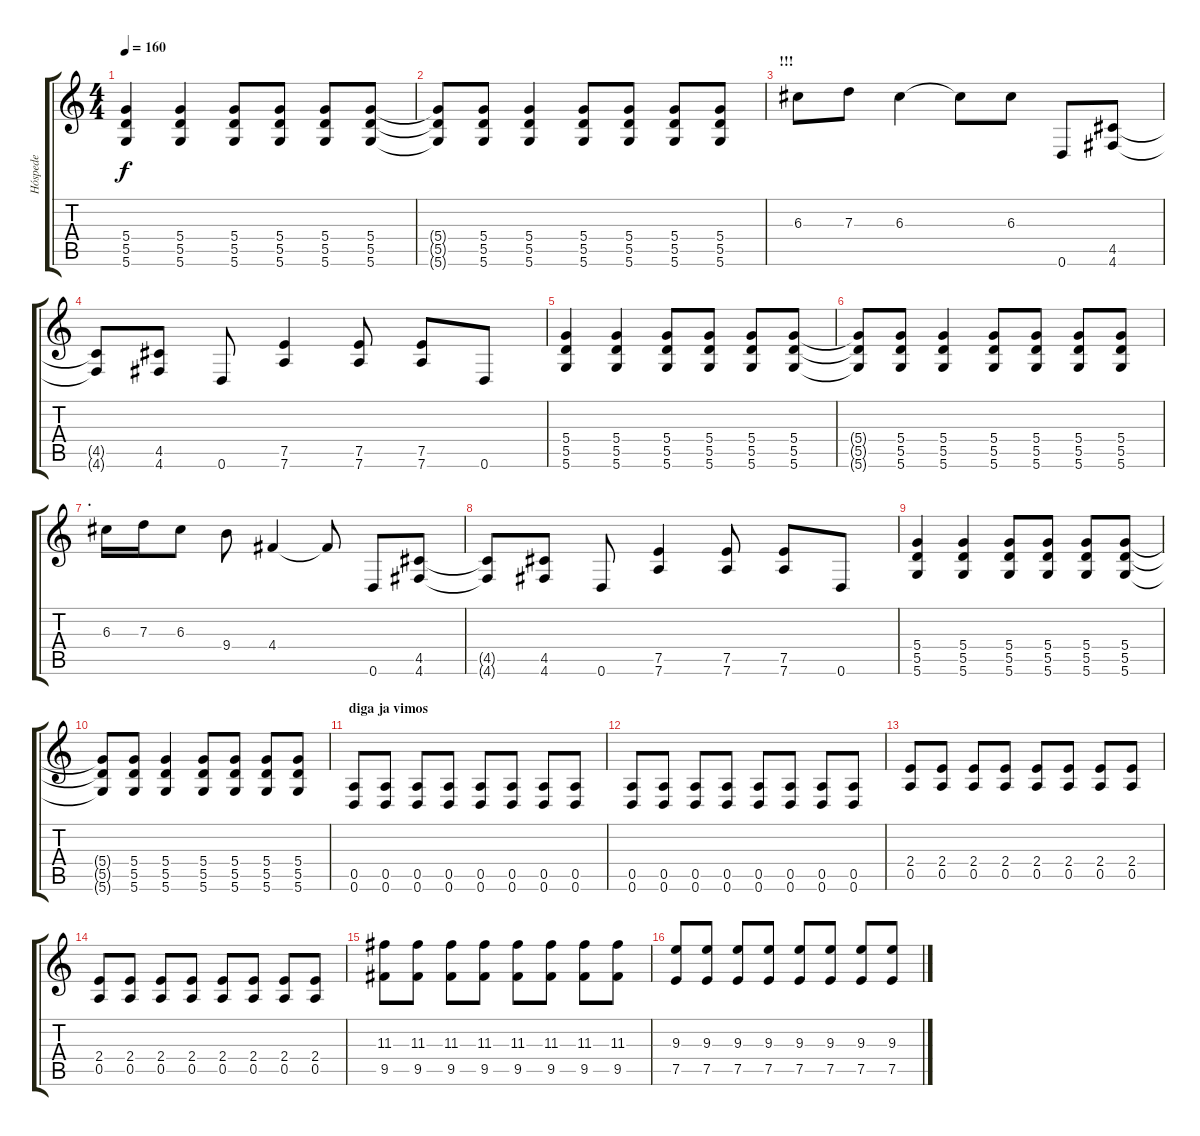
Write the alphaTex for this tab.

\track ("Hóspede" "Hóspede") {instrument distortionguitar}
\staff {score tabs}
\tuning (E4 B3 G3 D3 A2 D2) {hide}
\ts (4 4)
\tempo 160
\clef g2
\ks c
(5.4 5.5 5.6).4{dy f} (5.4 5.5 5.6).4 (5.4 5.5 5.6).8 (5.4 5.5 5.6).8 (5.4 5.5 5.6).8 (5.4 5.5 5.6).8 |
(5.4{t} 5.5{t} 5.6{t}).8 (5.4 5.5 5.6).8 (5.4 5.5 5.6).4 (5.4 5.5 5.6).8 (5.4 5.5 5.6).8 (5.4 5.5 5.6).8 (5.4 5.5 5.6).8 |
\section ("" "!!!")
6.3.8 7.3.8 6.3.4 6.3{t}.8 6.3.8 0.6.8 (4.5 4.6).8 |
(4.5{t} 4.6{t}).8 (4.5 4.6).8 0.6.8 (7.5 7.6).4 (7.5 7.6).8 (7.5 7.6).8 0.6.8 |
(5.4 5.5 5.6).4 (5.4 5.5 5.6).4 (5.4 5.5 5.6).8 (5.4 5.5 5.6).8 (5.4 5.5 5.6).8 (5.4 5.5 5.6).8 |
(5.4{t} 5.5{t} 5.6{t}).8 (5.4 5.5 5.6).8 (5.4 5.5 5.6).4 (5.4 5.5 5.6).8 (5.4 5.5 5.6).8 (5.4 5.5 5.6).8 (5.4 5.5 5.6).8 |
\section ("" ".")
6.3.16 7.3.16 6.3.8 9.4.8 4.4.4 4.4{t}.8 0.6.8 (4.5 4.6).8 |
(4.5{t} 4.6{t}).8 (4.5 4.6).8 0.6.8 (7.5 7.6).4 (7.5 7.6).8 (7.5 7.6).8 0.6.8 |
(5.4 5.5 5.6).4 (5.4 5.5 5.6).4 (5.4 5.5 5.6).8 (5.4 5.5 5.6).8 (5.4 5.5 5.6).8 (5.4 5.5 5.6).8 |
(5.4{t} 5.5{t} 5.6{t}).8 (5.4 5.5 5.6).8 (5.4 5.5 5.6).4 (5.4 5.5 5.6).8 (5.4 5.5 5.6).8 (5.4 5.5 5.6).8 (5.4 5.5 5.6).8 |
\section ("" "diga ja vimos")
(0.5 0.6).8 (0.5 0.6).8 (0.5 0.6).8 (0.5 0.6).8 (0.5 0.6).8 (0.5 0.6).8 (0.5 0.6).8 (0.5 0.6).8 |
(0.5 0.6).8 (0.5 0.6).8 (0.5 0.6).8 (0.5 0.6).8 (0.5 0.6).8 (0.5 0.6).8 (0.5 0.6).8 (0.5 0.6).8 |
(2.4 0.5).8 (2.4 0.5).8 (2.4 0.5).8 (2.4 0.5).8 (2.4 0.5).8 (2.4 0.5).8 (2.4 0.5).8 (2.4 0.5).8 |
(2.4 0.5).8 (2.4 0.5).8 (2.4 0.5).8 (2.4 0.5).8 (2.4 0.5).8 (2.4 0.5).8 (2.4 0.5).8 (2.4 0.5).8 |
(11.3 9.5).8 (11.3 9.5).8 (11.3 9.5).8 (11.3 9.5).8 (11.3 9.5).8 (11.3 9.5).8 (11.3 9.5).8 (11.3 9.5).8 |
(9.3 7.5).8 (9.3 7.5).8 (9.3 7.5).8 (9.3 7.5).8 (9.3 7.5).8 (9.3 7.5).8 (9.3 7.5).8 (9.3 7.5).8
